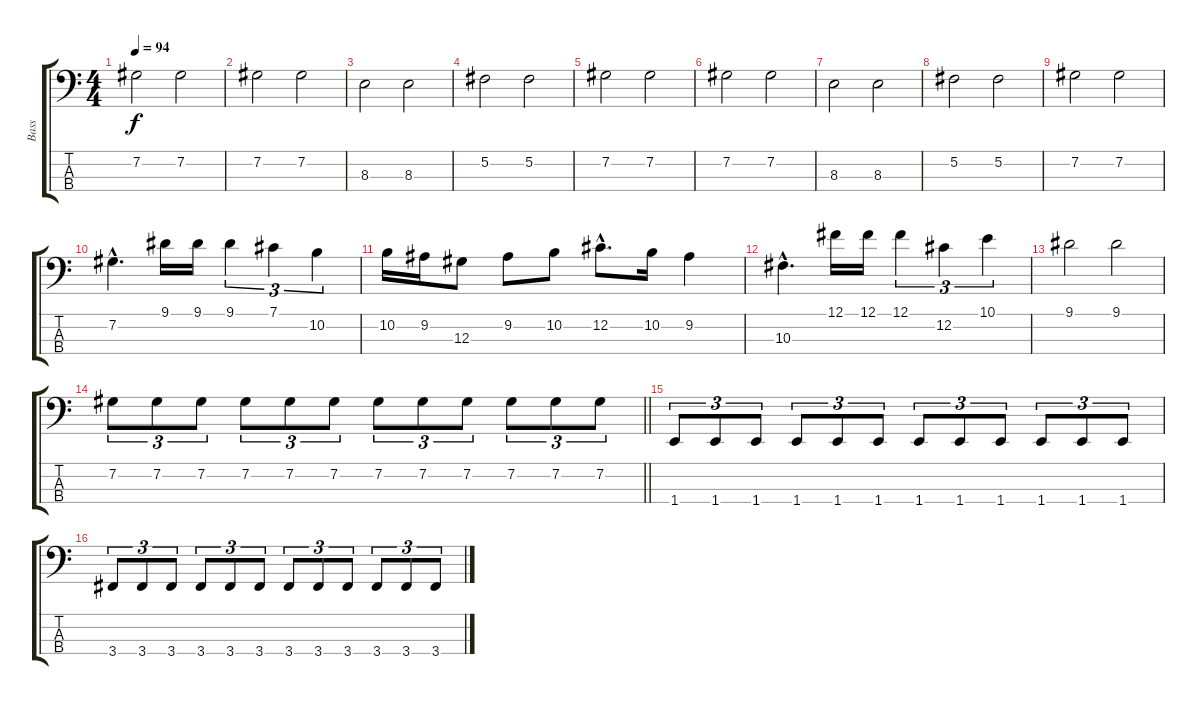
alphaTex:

\track ("Bass" "Bass") {instrument electricbasspick}
\staff {score tabs}
\tuning (Gb2 Db2 Ab1 Eb1) {hide}
\ts (4 4)
\tempo 94
\clef f4
\ks c
7.2.2{dy f} 7.2.2 |
7.2.2 7.2.2 |
8.3.2 8.3.2 |
5.2.2 5.2.2 |
7.2.2 7.2.2 |
7.2.2 7.2.2 |
8.3.2 8.3.2 |
5.2.2 5.2.2 |
7.2.2 7.2.2 |
7.2{hac}.4{d} 9.1.16 9.1.16 9.1.4{tu (3 2)} 7.1.4{tu (3 2)} 10.2.4{tu (3 2)} |
10.2.16 9.2.16 12.3.8 9.2.8 10.2.8 12.2{hac}.8{d} 10.2.16 9.2.4 |
10.3{hac}.4{d} 12.1.16 12.1.16 12.1.4{tu (3 2)} 12.2.4{tu (3 2)} 10.1.4{tu (3 2)} |
9.1.2 9.1.2 |
\barLineRight lightlight
7.2.8{tu (3 2)} 7.2.8{tu (3 2)} 7.2.8{tu (3 2)} 7.2.8{tu (3 2)} 7.2.8{tu (3 2)} 7.2.8{tu (3 2)} 7.2.8{tu (3 2)} 7.2.8{tu (3 2)} 7.2.8{tu (3 2)} 7.2.8{tu (3 2)} 7.2.8{tu (3 2)} 7.2.8{tu (3 2)} |
1.4.8{tu (3 2)} 1.4.8{tu (3 2)} 1.4.8{tu (3 2)} 1.4.8{tu (3 2)} 1.4.8{tu (3 2)} 1.4.8{tu (3 2)} 1.4.8{tu (3 2)} 1.4.8{tu (3 2)} 1.4.8{tu (3 2)} 1.4.8{tu (3 2)} 1.4.8{tu (3 2)} 1.4.8{tu (3 2)} |
3.4.8{tu (3 2)} 3.4.8{tu (3 2)} 3.4.8{tu (3 2)} 3.4.8{tu (3 2)} 3.4.8{tu (3 2)} 3.4.8{tu (3 2)} 3.4.8{tu (3 2)} 3.4.8{tu (3 2)} 3.4.8{tu (3 2)} 3.4.8{tu (3 2)} 3.4.8{tu (3 2)} 3.4.8{tu (3 2)}
